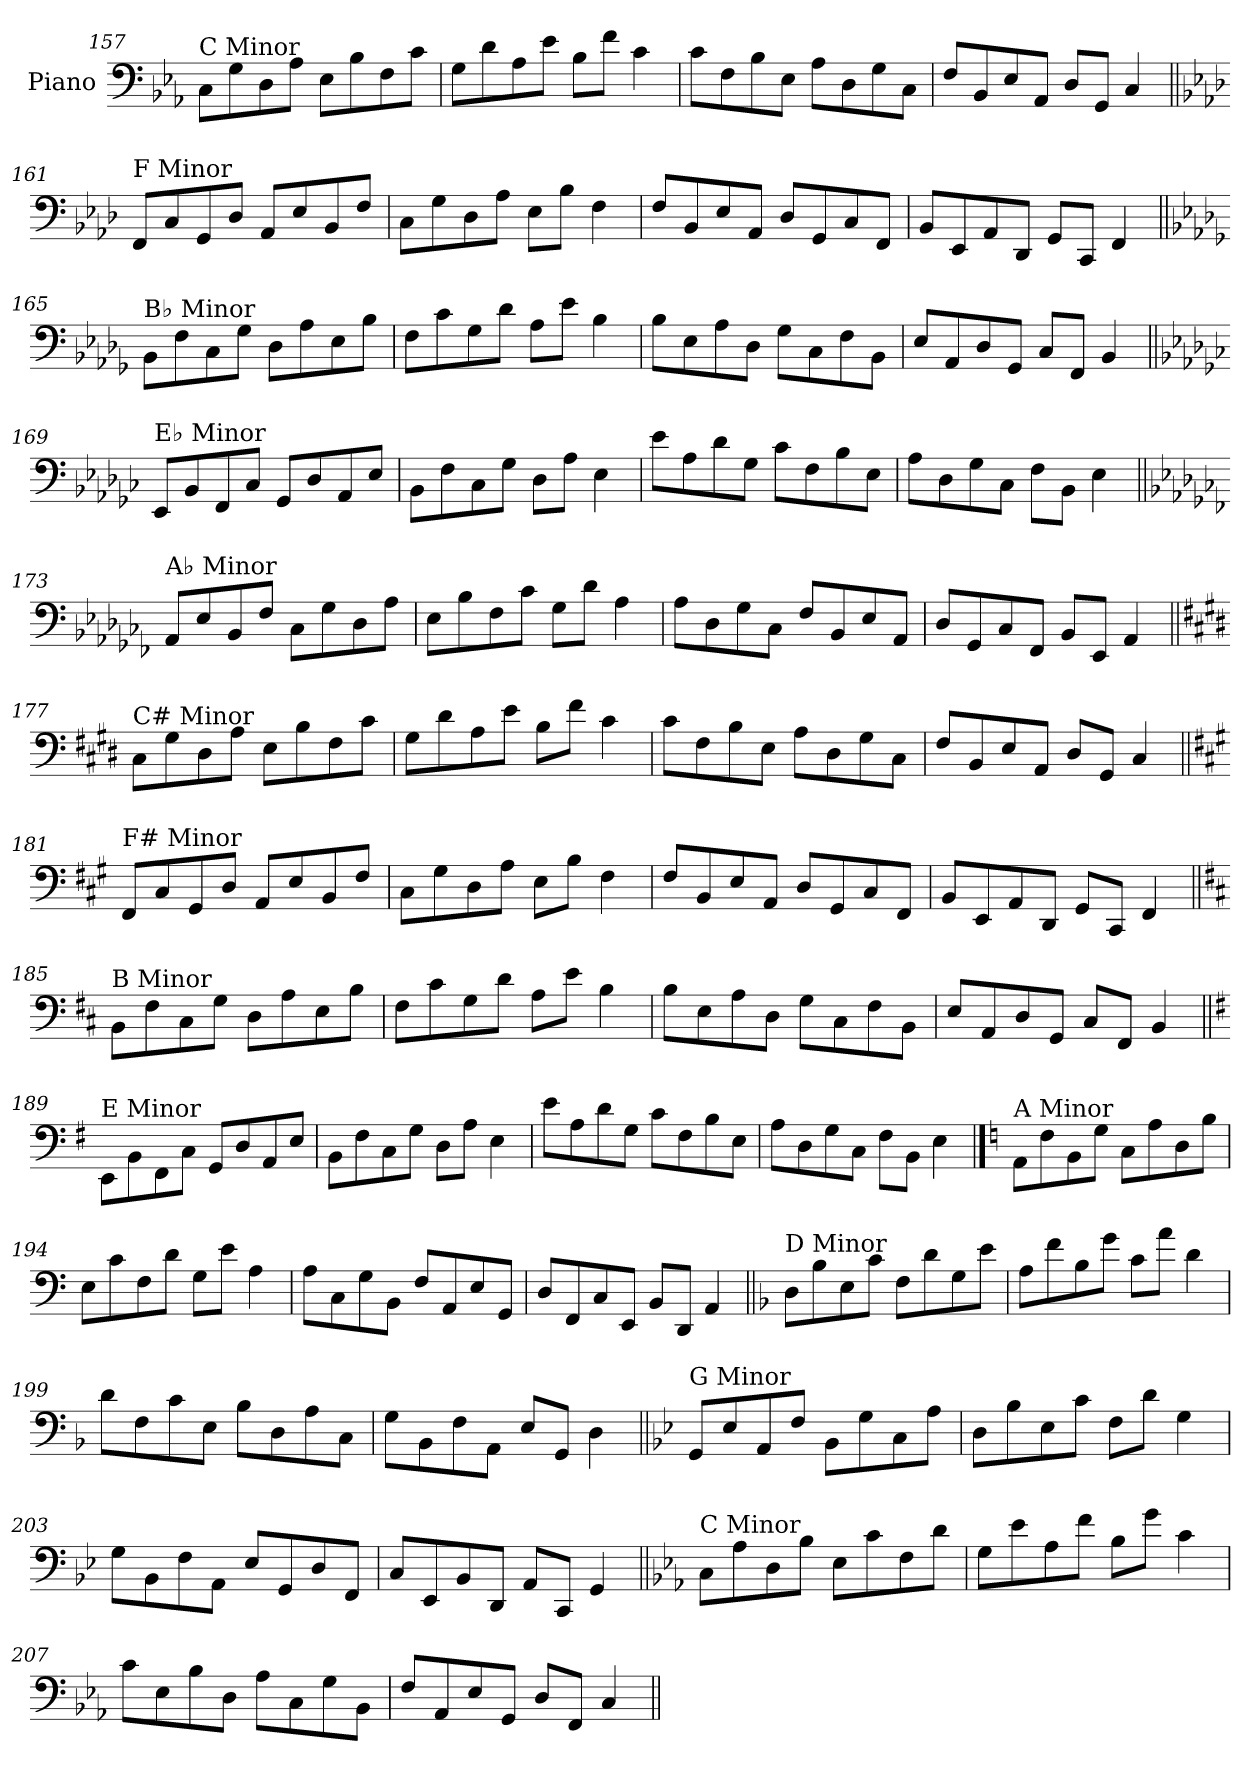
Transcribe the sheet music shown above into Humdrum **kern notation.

**kern
*part1
*staff1
*I"Piano
*I'Pno.
!!LO:LB:g=z
*clefF4
*k[b-e-a-]
=157
!LO:TX:a:t=C Minor
8C\L
8G\
8D\
8A-\J
8E-\L
8B-\
8F\
8c\J
=158
8G\L
8d\
8A-\
8e-\J
8B-\L
8f\J
4c\
=159
8c\L
8F\
8B-\
8E-\J
8A-\L
8D\
8G\
8C\J
=160
8F/L
8BB-/
8E-/
8AA-/J
8D/L
8GG/J
4C/
!!LO:LB:g=z
=161||
*k[b-e-a-d-]
!LO:TX:a:t=F Minor
8FF/L
8C/
8GG/
8D-/J
8AA-/L
8E-/
8BB-/
8F/J
=162
8C\L
8G\
8D-\
8A-\J
8E-\L
8B-\J
4F\
=163
8F/L
8BB-/
8E-/
8AA-/J
8D-/L
8GG/
8C/
8FF/J
=164
8BB-/L
8EE-/
8AA-/
8DD-/J
8GG/L
8CC/J
4FF/
!!LO:LB:g=z
=165||
*k[b-e-a-d-g-]
!LO:TX:a:t=B♭ Minor
8BB-\L
8F\
8C\
8G-\J
8D-\L
8A-\
8E-\
8B-\J
=166
8F\L
8c\
8G-\
8d-\J
8A-\L
8e-\J
4B-\
=167
8B-\L
8E-\
8A-\
8D-\J
8G-\L
8C\
8F\
8BB-\J
=168
8E-/L
8AA-/
8D-/
8GG-/J
8C/L
8FF/J
4BB-/
!!LO:PB:g=z
=169||
*k[b-e-a-d-g-c-]
!LO:TX:a:t=E♭ Minor
8EE-/L
8BB-/
8FF/
8C-/J
8GG-/L
8D-/
8AA-/
8E-/J
=170
8BB-\L
8F\
8C-\
8G-\J
8D-\L
8A-\J
4E-\
=171
8e-\L
8A-\
8d-\
8G-\J
8c-\L
8F\
8B-\
8E-\J
=172
8A-\L
8D-\
8G-\
8C-\J
8F\L
8BB-\J
4E-\
!!LO:LB:g=z
=173||
*k[b-e-a-d-g-c-f-]
!LO:TX:a:t=A♭ Minor
8AA-/L
8E-/
8BB-/
8F-/J
8C-\L
8G-\
8D-\
8A-\J
=174
8E-\L
8B-\
8F-\
8c-\J
8G-\L
8d-\J
4A-\
=175
8A-\L
8D-\
8G-\
8C-\J
8F-/L
8BB-/
8E-/
8AA-/J
=176
8D-/L
8GG-/
8C-/
8FF-/J
8BB-/L
8EE-/J
4AA-/
!!LO:LB:g=z
=177||
*k[f#c#g#d#]
!LO:TX:a:t=C# Minor
8C#\L
8G#\
8D#\
8A\J
8E\L
8B\
8F#\
8c#\J
=178
8G#\L
8d#\
8A\
8e\J
8B\L
8f#\J
4c#\
=179
8c#\L
8F#\
8B\
8E\J
8A\L
8D#\
8G#\
8C#\J
=180
8F#/L
8BB/
8E/
8AA/J
8D#/L
8GG#/J
4C#/
!!LO:LB:g=z
=181||
*k[f#c#g#]
!LO:TX:a:t=F# Minor
8FF#/L
8C#/
8GG#/
8D/J
8AA/L
8E/
8BB/
8F#/J
=182
8C#\L
8G#\
8D\
8A\J
8E\L
8B\J
4F#\
=183
8F#/L
8BB/
8E/
8AA/J
8D/L
8GG#/
8C#/
8FF#/J
=184
8BB/L
8EE/
8AA/
8DD/J
8GG#/L
8CC#/J
4FF#/
!!LO:LB:g=z
=185||
*k[f#c#]
!LO:TX:a:t=B Minor
8BB\L
8F#\
8C#\
8G\J
8D\L
8A\
8E\
8B\J
=186
8F#\L
8c#\
8G\
8d\J
8A\L
8e\J
4B\
=187
8B\L
8E\
8A\
8D\J
8G\L
8C#\
8F#\
8BB\J
=188
8E/L
8AA/
8D/
8GG/J
8C#/L
8FF#/J
4BB/
!!LO:LB:g=z
=189||
*k[f#]
!LO:TX:a:t=E Minor
8EE\L
8BB\
8FF#\
8C\J
8GG/L
8D/
8AA/
8E/J
=190
8BB\L
8F#\
8C\
8G\J
8D\L
8A\J
4E\
=191
8e\L
8A\
8d\
8G\J
8c\L
8F#\
8B\
8E\J
=192
8A\L
8D\
8G\
8C\J
8F#\L
8BB\J
4E\
!!LO:PB:g=z
==193
*k[]
!LO:TX:a:t=A Minor
8AA\L
8F\
8BB\
8G\J
8C\L
8A\
8D\
8B\J
=194
8E\L
8c\
8F\
8d\J
8G\L
8e\J
4A\
=195
8A\L
8C\
8G\
8BB\J
8F/L
8AA/
8E/
8GG/J
=196
8D/L
8FF/
8C/
8EE/J
8BB/L
8DD/J
4AA/
!!LO:LB:g=z
=197||
*k[b-]
!LO:TX:a:t=D Minor
8D\L
8B-\
8E\
8c\J
8F\L
8d\
8G\
8e\J
=198
8A\L
8f\
8B-\
8g\J
8c\L
8a\J
4d\
=199
8d\L
8F\
8c\
8E\J
8B-\L
8D\
8A\
8C\J
=200
8G\L
8BB-\
8F\
8AA\J
8E/L
8GG/J
4D\
!!LO:LB:g=z
=201||
*k[b-e-]
!LO:TX:a:t=G Minor
8GG/L
8E-/
8AA/
8F/J
8BB-\L
8G\
8C\
8A\J
=202
8D\L
8B-\
8E-\
8c\J
8F\L
8d\J
4G\
=203
8G\L
8BB-\
8F\
8AA\J
8E-/L
8GG/
8D/
8FF/J
=204
8C/L
8EE-/
8BB-/
8DD/J
8AA/L
8CC/J
4GG/
!!LO:LB:g=z
=205||
*k[b-e-a-]
!LO:TX:a:t=C Minor
8C\L
8A-\
8D\
8B-\J
8E-\L
8c\
8F\
8d\J
=206
8G\L
8e-\
8A-\
8f\J
8B-\L
8g\J
4c\
=207
8c\L
8E-\
8B-\
8D\J
8A-\L
8C\
8G\
8BB-\J
=208
8F/L
8AA-/
8E-/
8GG/J
8D/L
8FF/J
4C/
=||
*-
